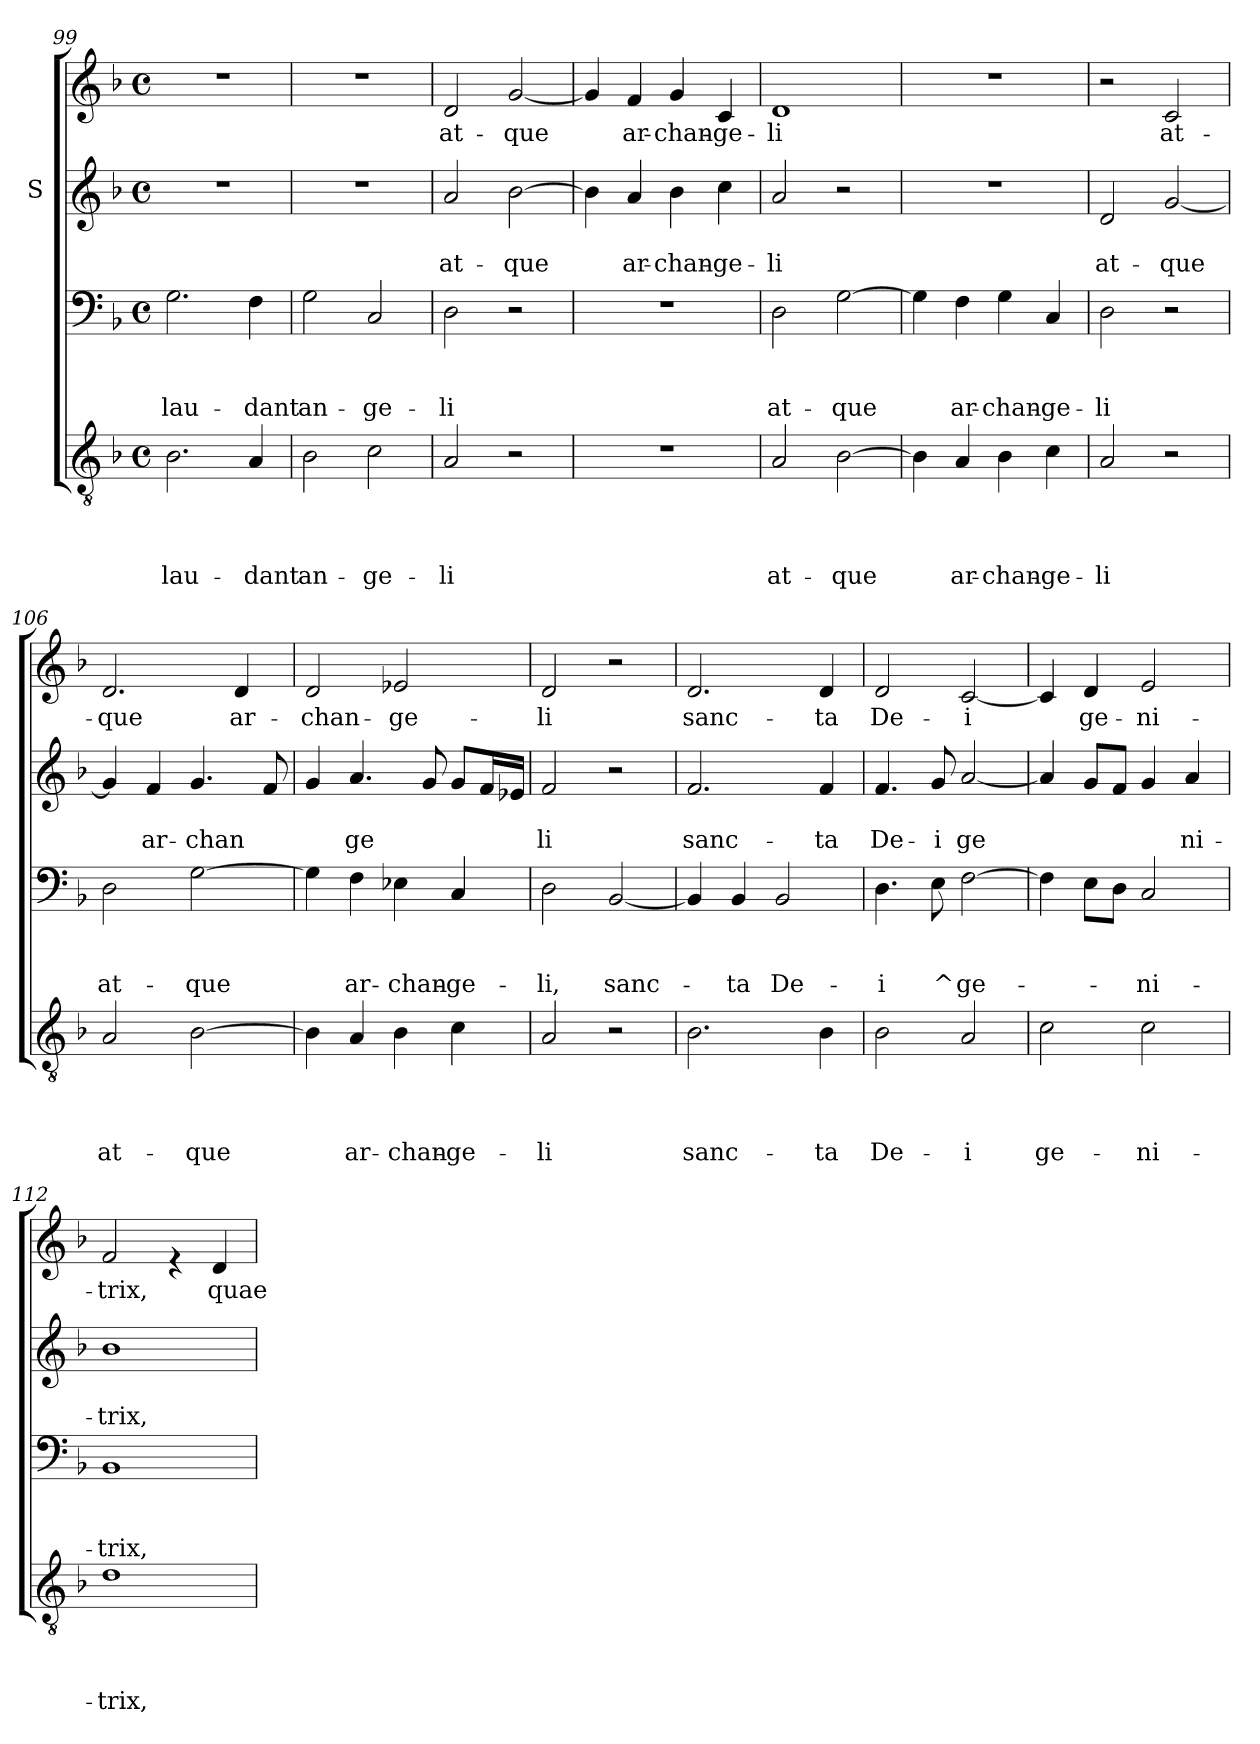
**kern	**text	**text	**text	**text	**kern	**text	**text	**text	**kern	**text	**text	**kern	**text
*part4	*part4	*part4	*part4	*part4	*part3	*part3	*part3	*part3	*part2	*part2	*part2	*part1	*part1
*staff4	*staff4	*staff4	*staff4	*staff4	*staff3	*staff3	*staff3	*staff3	*staff2	*staff2	*staff2	*staff1	*staff1
*	*	*	*	*	*	*	*	*	*I"S	*	*	*	*
*clefGv2	*	*	*	*	*clefF4	*	*	*	*clefG2	*	*	*clefG2	*
*k[b-]	*	*	*	*	*k[b-]	*	*	*	*k[b-]	*	*	*k[b-]	*
*F:	*	*	*	*	*F:	*	*	*	*F:	*	*	*F:	*
*M4/4	*	*	*	*	*M4/4	*	*	*	*M4/4	*	*	*M4/4	*
*met(c)	*	*	*	*	*met(c)	*	*	*	*met(c)	*	*	*met(c)	*
=99	=99	=99	=99	=99	=99	=99	=99	=99	=99	=99	=99	=99	=99
!	!	!	!	!LO:LY:b	!	!	!	!LO:LY:b	!	!	!	!	!
2.B-\	.	.	.	lau-	2.G\	.	.	lau-	1r	.	.	1r	.
!	!	!	!	!LO:LY:b	!	!	!	!LO:LY:b	!	!	!	!	!
4A/	.	.	.	-dant	4F\	.	.	-dant	.	.	.	.	.
=100	=100	=100	=100	=100	=100	=100	=100	=100	=100	=100	=100	=100	=100
!	!	!	!	!LO:LY:b	!	!	!	!LO:LY:b	!	!	!	!	!
2B-\	.	.	.	an-	2G\	.	.	an-	1r	.	.	1r	.
!	!	!	!	!LO:LY:b	!	!	!	!LO:LY:b	!	!	!	!	!
2c\	.	.	.	-ge-	2C/	.	.	-ge-	.	.	.	.	.
!!LO:PB:g=z
=101	=101	=101	=101	=101	=101	=101	=101	=101	=101	=101	=101	=101	=101
!	!	!	!	!LO:LY:b	!	!	!	!LO:LY:b	!	!	!LO:LY:b	!	!LO:LY:b
2A/	.	.	.	-li	2D\	.	.	-li	2a/	.	at-	2d/	at-
!	!	!	!	!	!	!	!	!	!	!	!LO:LY:b	!	!LO:LY:b
2r	.	.	.	.	2r	.	.	.	[>2b-\	.	-que	[<2g/	-que
=102	=102	=102	=102	=102	=102	=102	=102	=102	=102	=102	=102	=102	=102
1r	.	.	.	.	1r	.	.	.	4b-\]	.	.	4g/]	.
!	!	!	!	!	!	!	!	!	!	!	!LO:LY:b	!	!LO:LY:b
.	.	.	.	.	.	.	.	.	4a/	.	ar-	4f/	ar-
!	!	!	!	!	!	!	!	!	!	!	!LO:LY:b	!	!LO:LY:b
.	.	.	.	.	.	.	.	.	4b-\	.	-chan-	4g/	-chan-
!	!	!	!	!	!	!	!	!	!	!	!LO:LY:b	!	!LO:LY:b
.	.	.	.	.	.	.	.	.	4cc\	.	-ge-	4c/	-ge-
=103	=103	=103	=103	=103	=103	=103	=103	=103	=103	=103	=103	=103	=103
!	!	!	!	!LO:LY:b	!	!	!	!LO:LY:b	!	!	!LO:LY:b	!	!LO:LY:b
2A/	.	.	.	at-	2D\	.	.	at-	2a/	.	-li	1d	-li
!	!	!	!	!LO:LY:b	!	!	!	!LO:LY:b	!	!	!	!	!
[>2B-\	.	.	.	-que	[>2G\	.	.	-que	2r	.	.	.	.
=104	=104	=104	=104	=104	=104	=104	=104	=104	=104	=104	=104	=104	=104
4B-\]	.	.	.	.	4G\]	.	.	.	1r	.	.	1r	.
!	!	!	!	!LO:LY:b	!	!	!	!LO:LY:b	!	!	!	!	!
4A/	.	.	.	ar-	4F\	.	.	ar-	.	.	.	.	.
!	!	!	!	!LO:LY:b	!	!	!	!LO:LY:b	!	!	!	!	!
4B-\	.	.	.	-chan-	4G\	.	.	-chan-	.	.	.	.	.
!	!	!	!	!LO:LY:b	!	!	!	!LO:LY:b	!	!	!	!	!
4c\	.	.	.	-ge-	4C/	.	.	-ge-	.	.	.	.	.
=105	=105	=105	=105	=105	=105	=105	=105	=105	=105	=105	=105	=105	=105
!	!	!	!	!LO:LY:b	!	!	!	!LO:LY:b	!	!	!LO:LY:b	!	!
2A/	.	.	.	-li	2D\	.	.	-li	2d/	.	at-	2r	.
!	!	!	!	!	!	!	!	!	!	!	!LO:LY:b	!	!LO:LY:b
2r	.	.	.	.	2r	.	.	.	[<2g/	.	-que	2c/	at-
=106	=106	=106	=106	=106	=106	=106	=106	=106	=106	=106	=106	=106	=106
!	!	!	!	!LO:LY:b	!	!	!	!LO:LY:b	!	!	!	!	!LO:LY:b
2A/	.	.	.	at-	2D\	.	.	at-	4g/]	.	.	2.d/	-que
!	!	!	!	!	!	!	!	!	!	!	!LO:LY:b	!	!
.	.	.	.	.	.	.	.	.	4f/	.	ar-	.	.
!	!	!	!	!LO:LY:b	!	!	!	!LO:LY:b	!	!	!LO:LY:b	!	!
[>2B-\	.	.	.	-que	[>2G\	.	.	-que	4.g/	.	-chan	.	.
!	!	!	!	!	!	!	!	!	!	!	!	!	!LO:LY:b
.	.	.	.	.	.	.	.	.	.	.	.	4d/	ar-
.	.	.	.	.	.	.	.	.	8f/	.	.	.	.
!!LO:LB:g=z
=107	=107	=107	=107	=107	=107	=107	=107	=107	=107	=107	=107	=107	=107
!	!	!	!	!	!	!	!	!	!	!	!	!	!LO:LY:b
4B-\]	.	.	.	.	4G\]	.	.	.	4g/	.	.	2d/	-chan-
!	!	!	!	!LO:LY:b	!	!	!	!LO:LY:b	!	!	!LO:LY:b	!	!
4A/	.	.	.	ar-	4F\	.	.	ar-	4.a/	.	ge	.	.
!	!	!	!	!LO:LY:b	!	!	!	!LO:LY:b	!	!	!	!	!LO:LY:b
4B-\	.	.	.	-chan-	4E-X\	.	.	-chan-	.	.	.	2e-X/	-ge-
.	.	.	.	.	.	.	.	.	8g/	.	.	.	.
!	!	!	!	!LO:LY:b	!	!	!	!LO:LY:b	!	!	!	!	!
4c\	.	.	.	-ge-	4C/	.	.	-ge-	8g/L	.	.	.	.
.	.	.	.	.	.	.	.	.	16f/L	.	.	.	.
.	.	.	.	.	.	.	.	.	16e-X/JJ	.	.	.	.
=108	=108	=108	=108	=108	=108	=108	=108	=108	=108	=108	=108	=108	=108
!	!	!	!	!LO:LY:b	!	!	!	!LO:LY:b	!	!	!LO:LY:b	!	!LO:LY:b
2A/	.	.	.	-li	2D\	.	.	-li,	2f/	.	li	2d/	-li
!	!	!	!	!	!	!	!	!LO:LY:b	!	!	!	!	!
2r	.	.	.	.	[<2BB-/	.	.	sanc-	2r	.	.	2r	.
=109	=109	=109	=109	=109	=109	=109	=109	=109	=109	=109	=109	=109	=109
!	!	!	!	!LO:LY:b	!	!	!	!	!	!	!LO:LY:b	!	!LO:LY:b
2.B-\	.	.	.	sanc-	4BB-/]	.	.	.	2.f/	.	sanc-	2.d/	sanc-
!	!	!	!	!	!	!	!	!LO:LY:b	!	!	!	!	!
.	.	.	.	.	4BB-/	.	.	-ta	.	.	.	.	.
!	!	!	!	!	!	!	!	!LO:LY:b	!	!	!	!	!
.	.	.	.	.	2BB-/	.	.	De-	.	.	.	.	.
!	!	!	!	!LO:LY:b	!	!	!	!	!	!	!LO:LY:b	!	!LO:LY:b
4B-\	.	.	.	-ta	.	.	.	.	4f/	.	-ta	4d/	-ta
=110	=110	=110	=110	=110	=110	=110	=110	=110	=110	=110	=110	=110	=110
!	!	!	!	!LO:LY:b	!	!	!	!LO:LY:b	!	!	!LO:LY:b	!	!LO:LY:b
2B-\	.	.	.	De-	4.D\	.	.	-i	4.f/	.	De-	2d/	De-
!	!	!	!	!	!	!	!	!LO:LY:b	!	!	!LO:LY:b	!	!
.	.	.	.	.	8E\	.	.	^	8g/	.	-i	.	.
!	!	!	!	!LO:LY:b	!	!	!	!LO:LY:b	!	!	!LO:LY:b	!	!LO:LY:b
2A/	.	.	.	-i	[>2F\	.	.	ge-	[<2a/	.	ge	[<2c/	-i
=111	=111	=111	=111	=111	=111	=111	=111	=111	=111	=111	=111	=111	=111
!	!	!	!	!LO:LY:b	!	!	!	!	!	!	!	!	!
2c\	.	.	.	ge-	4F\]	.	.	.	4a/]	.	.	4c/]	.
!	!	!	!	!	!	!	!	!	!	!	!	!	!LO:LY:b
.	.	.	.	.	8E\L	.	.	.	8g/L	.	.	4d/	ge-
.	.	.	.	.	8D\J	.	.	.	8f/J	.	.	.	.
!	!	!	!	!LO:LY:b	!	!	!	!LO:LY:b	!	!	!	!	!LO:LY:b
2c\	.	.	.	-ni-	2C/	.	.	-ni-	4g/	.	.	2e/	-ni-
!	!	!	!	!	!	!	!	!	!	!	!LO:LY:b	!	!
.	.	.	.	.	.	.	.	.	4a/	.	ni-	.	.
=112	=112	=112	=112	=112	=112	=112	=112	=112	=112	=112	=112	=112	=112
!	!	!	!	!LO:LY:b	!	!	!	!LO:LY:b	!	!	!LO:LY:b	!	!LO:LY:b
1d	.	.	.	-trix,	1BB-	.	.	-trix,	1b-	.	-trix,	2f/	-trix,
.	.	.	.	.	.	.	.	.	.	.	.	4re	.
!	!	!	!	!	!	!	!	!	!	!	!	!	!LO:LY:b
.	.	.	.	.	.	.	.	.	.	.	.	4d/	quae
=	=	=	=	=	=	=	=	=	=	=	=	=	=
*-	*-	*-	*-	*-	*-	*-	*-	*-	*-	*-	*-	*-	*-
